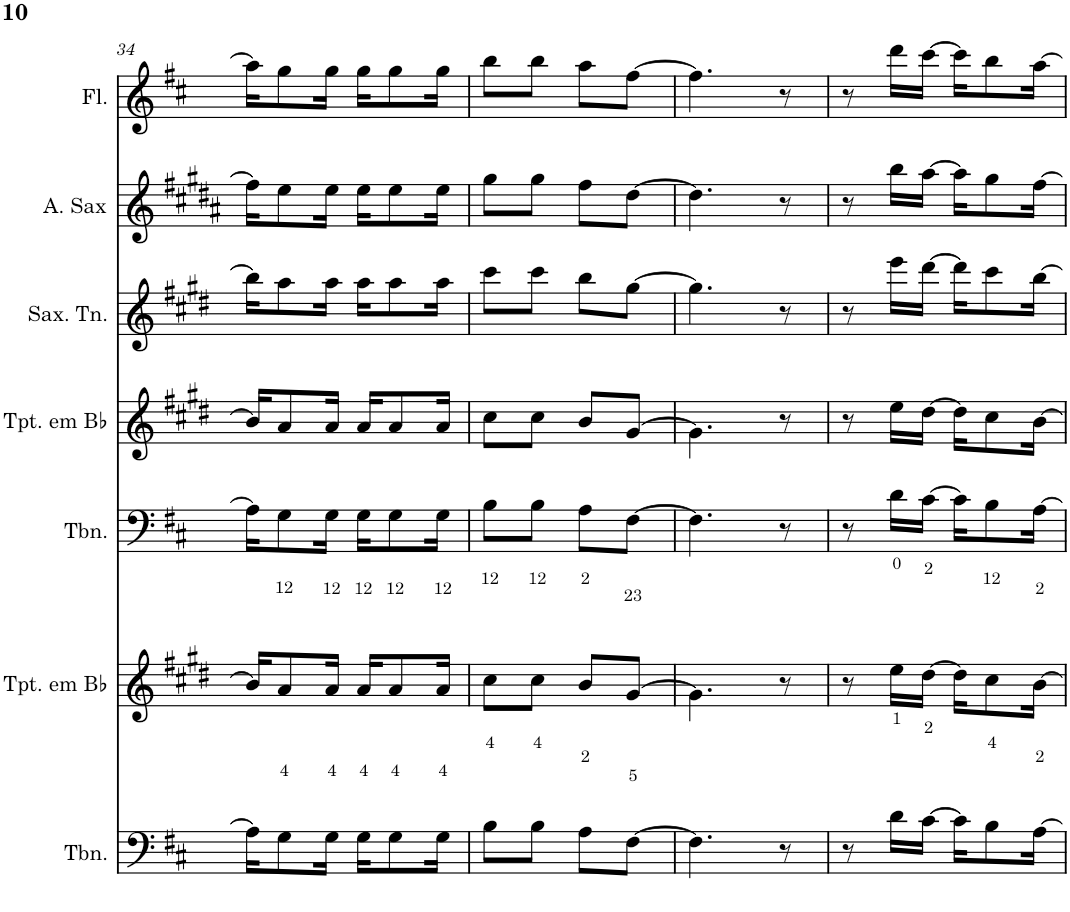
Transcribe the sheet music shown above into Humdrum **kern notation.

**kern	**kern	**kern	**kern	**kern	**kern	**kern
*part7	*part6	*part5	*part4	*part3	*part2	*part1
*staff7	*staff6	*staff5	*staff4	*staff3	*staff2	*staff1
*I"Trombone	*I"Trompete em Bb	*I"Trombone	*I"Trompete em Bb	*I"Saxofone Tenor	*I"Saxofone Alto	*I"Flauta Transversal
*I'Tbn.	*I'Tpt. em Bb	*I'Tbn.	*I'Tpt. em Bb	*I'Sax. Tn.	*	*I'Fl.
!!LO:PB:g=z
*clefF4	*clefG2	*clefF4	*clefG2	*clefG2	*clefG2	*clefG2
*	*Trd1c2	*	*Trd1c2	*Trd8c14	*Trd5c9	*
*k[f#c#]	*k[f#c#g#d#]	*k[f#c#]	*k[f#c#g#d#]	*k[f#c#g#d#]	*k[f#c#g#d#a#]	*k[f#c#]
*M2/4	*M2/4	*M2/4	*M2/4	*M2/4	*M2/4	*M2/4
=34	=34	=34	=34	=34	=34	=34
16A\KL]	16b/KL]	16A\KL]	16b/KL]	16bb\KL]	16ff#\KL]	16aa\KL]
8G\	8a/	8G\	8a/	8aa\	8ee\	8gg\
16G\Jk	16a/Jk	16G\Jk	16a/Jk	16aa\Jk	16ee\Jk	16gg\Jk
16G\KL	16a/KL	16G\KL	16a/KL	16aa\KL	16ee\KL	16gg\KL
8G\	8a/	8G\	8a/	8aa\	8ee\	8gg\
16G\Jk	16a/Jk	16G\Jk	16a/Jk	16aa\Jk	16ee\Jk	16gg\Jk
=35	=35	=35	=35	=35	=35	=35
8B\L	8cc#\L	8B\L	8cc#\L	8ccc#\L	8gg#\L	8bb\L
8B\J	8cc#\J	8B\J	8cc#\J	8ccc#\J	8gg#\J	8bb\J
8A\L	8b/L	8A\L	8b/L	8bb\L	8ff#\L	8aa\L
[8F#\J	[8g#/J	[8F#\J	[8g#/J	[8gg#\J	[8dd#\J	[8ff#\J
=36	=36	=36	=36	=36	=36	=36
4.F#\]	4.g#\]	4.F#\]	4.g#\]	4.gg#\]	4.dd#\]	4.ff#\]
8r	8r	8r	8r	8r	8r	8r
=37	=37	=37	=37	=37	=37	=37
8r	8r	8r	8r	8r	8r	8r
16d\LL	16ee\LL	16d\LL	16ee\LL	16eee\LL	16bb\LL	16ddd\LL
[16c#\JJ	[16dd#\JJ	[16c#\JJ	[16dd#\JJ	[16ddd#\JJ	[16aa#\JJ	[16ccc#\JJ
16c#\KL]	16dd#\KL]	16c#\KL]	16dd#\KL]	16ddd#\KL]	16aa#\KL]	16ccc#\KL]
8B\	8cc#\	8B\	8cc#\	8ccc#\	8gg#\	8bb\
[16A\Jk	[16b\Jk	[16A\Jk	[16b\Jk	[16bb\Jk	[16ff#\Jk	[16aa\Jk
=	=	=	=	=	=	=
*-	*-	*-	*-	*-	*-	*-
